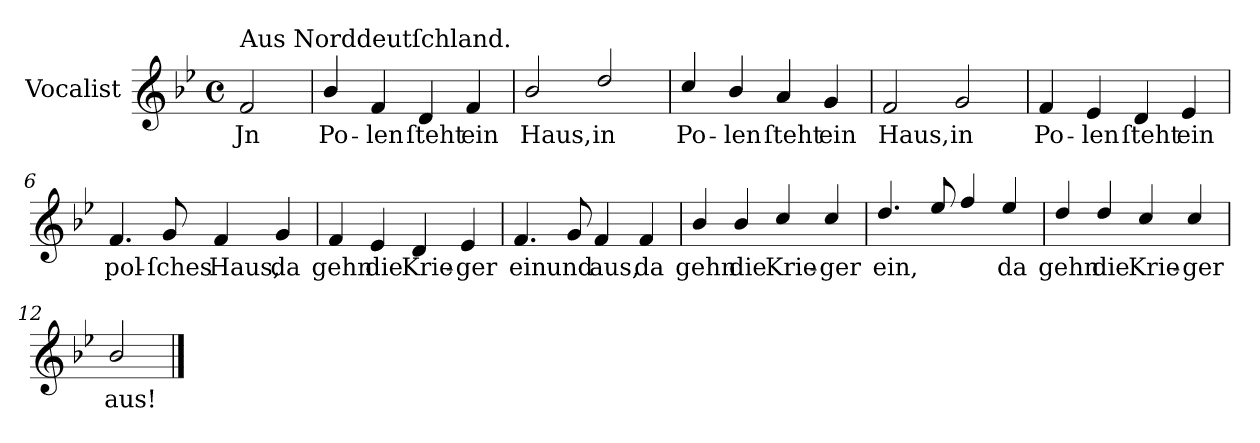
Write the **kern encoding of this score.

**kern	**text
*part1	*part1
*staff1	*staff1
*I"Vocalist	*
*k[b-e-]	*
*B-:	*
*M4/4	*
*met(c)	*
=	=
!LO:TX:a:t=Aus Norddeutſchland.	!
2f	Jn
=1	=1
4b-/	Po-
4f	-len
4d	ſteht
4f	ein
=2	=2
2b-/	Haus,
2dd/	in
=3	=3
4cc/	Po-
4b-/	-len
4a	ſteht
4g	ein
=4	=4
2f	Haus,
2g	in
=5	=5
4f	Po-
4e-	-len
4d	ſteht
4e-	ein
=6	=6
4.f	pol-
8g	-ſches
4f	Haus,
4g	da
=7	=7
4f	gehn
4e-	die
4d	Krie-
4e-	-ger
=8	=8
4.f	ein
8g	und
4f	aus,
4f	da
=9	=9
4b-/	gehn
4b-/	die
4cc/	Krie-
4cc/	-ger
=10	=10
4.dd/	ein,
8ee-/	.
4ff/	.
4ee-/	da
=11	=11
4dd/	gehn
4dd/	die
4cc/	Krie-
4cc/	-ger
=12	=12
2b-/	aus!
==	==
*-	*-
